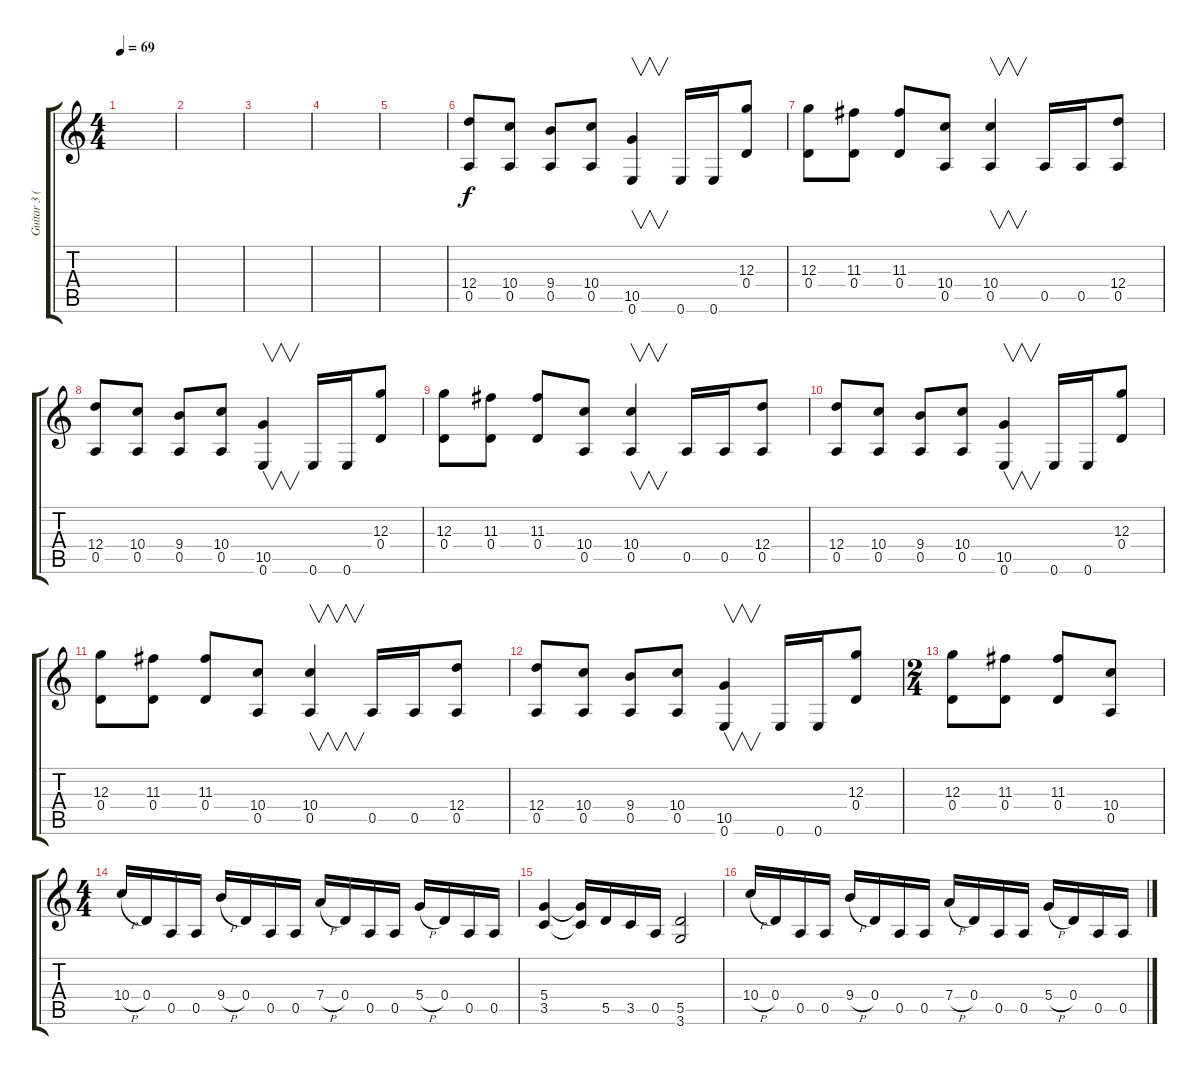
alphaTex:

\track ("Guitar 3 (Distortion)" "Guitar 3 (") {instrument distortionguitar}
\staff {score tabs}
\tuning (E4 B3 G3 D3 A2 E2) {hide}
\ts (4 4)
\tempo 69
\clef g2
\ks c
|
|
|
|
|
(12.4 0.5).8{volume 13} (10.4 0.5).8 (9.4 0.5).8 (10.4 0.5).8 (10.5 0.6).4{v} 0.6.16 0.6.16 (12.3 0.4).8 |
(12.3 0.4).8 (11.3 0.4).8 (11.3 0.4).8 (10.4 0.5).8 (10.4 0.5).4{v} 0.5.16 0.5.16 (12.4 0.5).8 |
(12.4 0.5).8 (10.4 0.5).8 (9.4 0.5).8 (10.4 0.5).8 (10.5 0.6).4{v} 0.6.16 0.6.16 (12.3 0.4).8 |
(12.3 0.4).8 (11.3 0.4).8 (11.3 0.4).8 (10.4 0.5).8 (10.4 0.5).4{v} 0.5.16 0.5.16 (12.4 0.5).8 |
(12.4 0.5).8 (10.4 0.5).8 (9.4 0.5).8 (10.4 0.5).8 (10.5 0.6).4{v} 0.6.16 0.6.16 (12.3 0.4).8 |
(12.3 0.4).8 (11.3 0.4).8 (11.3 0.4).8 (10.4 0.5).8 (10.4 0.5).4{v} 0.5.16 0.5.16 (12.4 0.5).8 |
(12.4 0.5).8 (10.4 0.5).8 (9.4 0.5).8 (10.4 0.5).8 (10.5 0.6).4{v} 0.6.16 0.6.16 (12.3 0.4).8 |
\ts (2 4)
(12.3 0.4).8 (11.3 0.4).8 (11.3 0.4).8 (10.4 0.5).8 |
\ts (4 4)
10.4{h}.16 0.4.16 0.5.16 0.5.16 9.4{h}.16 0.4.16 0.5.16 0.5.16 7.4{h}.16 0.4.16 0.5.16 0.5.16 5.4{h}.16 0.4.16 0.5.16 0.5.16 |
(5.4 3.5).4 (5.4{t} 3.5{t}).16 5.5.16 3.5.16 0.5.16 (5.5 3.6).2 |
10.4{h}.16 0.4.16 0.5.16 0.5.16 9.4{h}.16 0.4.16 0.5.16 0.5.16 7.4{h}.16 0.4.16 0.5.16 0.5.16 5.4{h}.16 0.4.16 0.5.16 0.5.16
